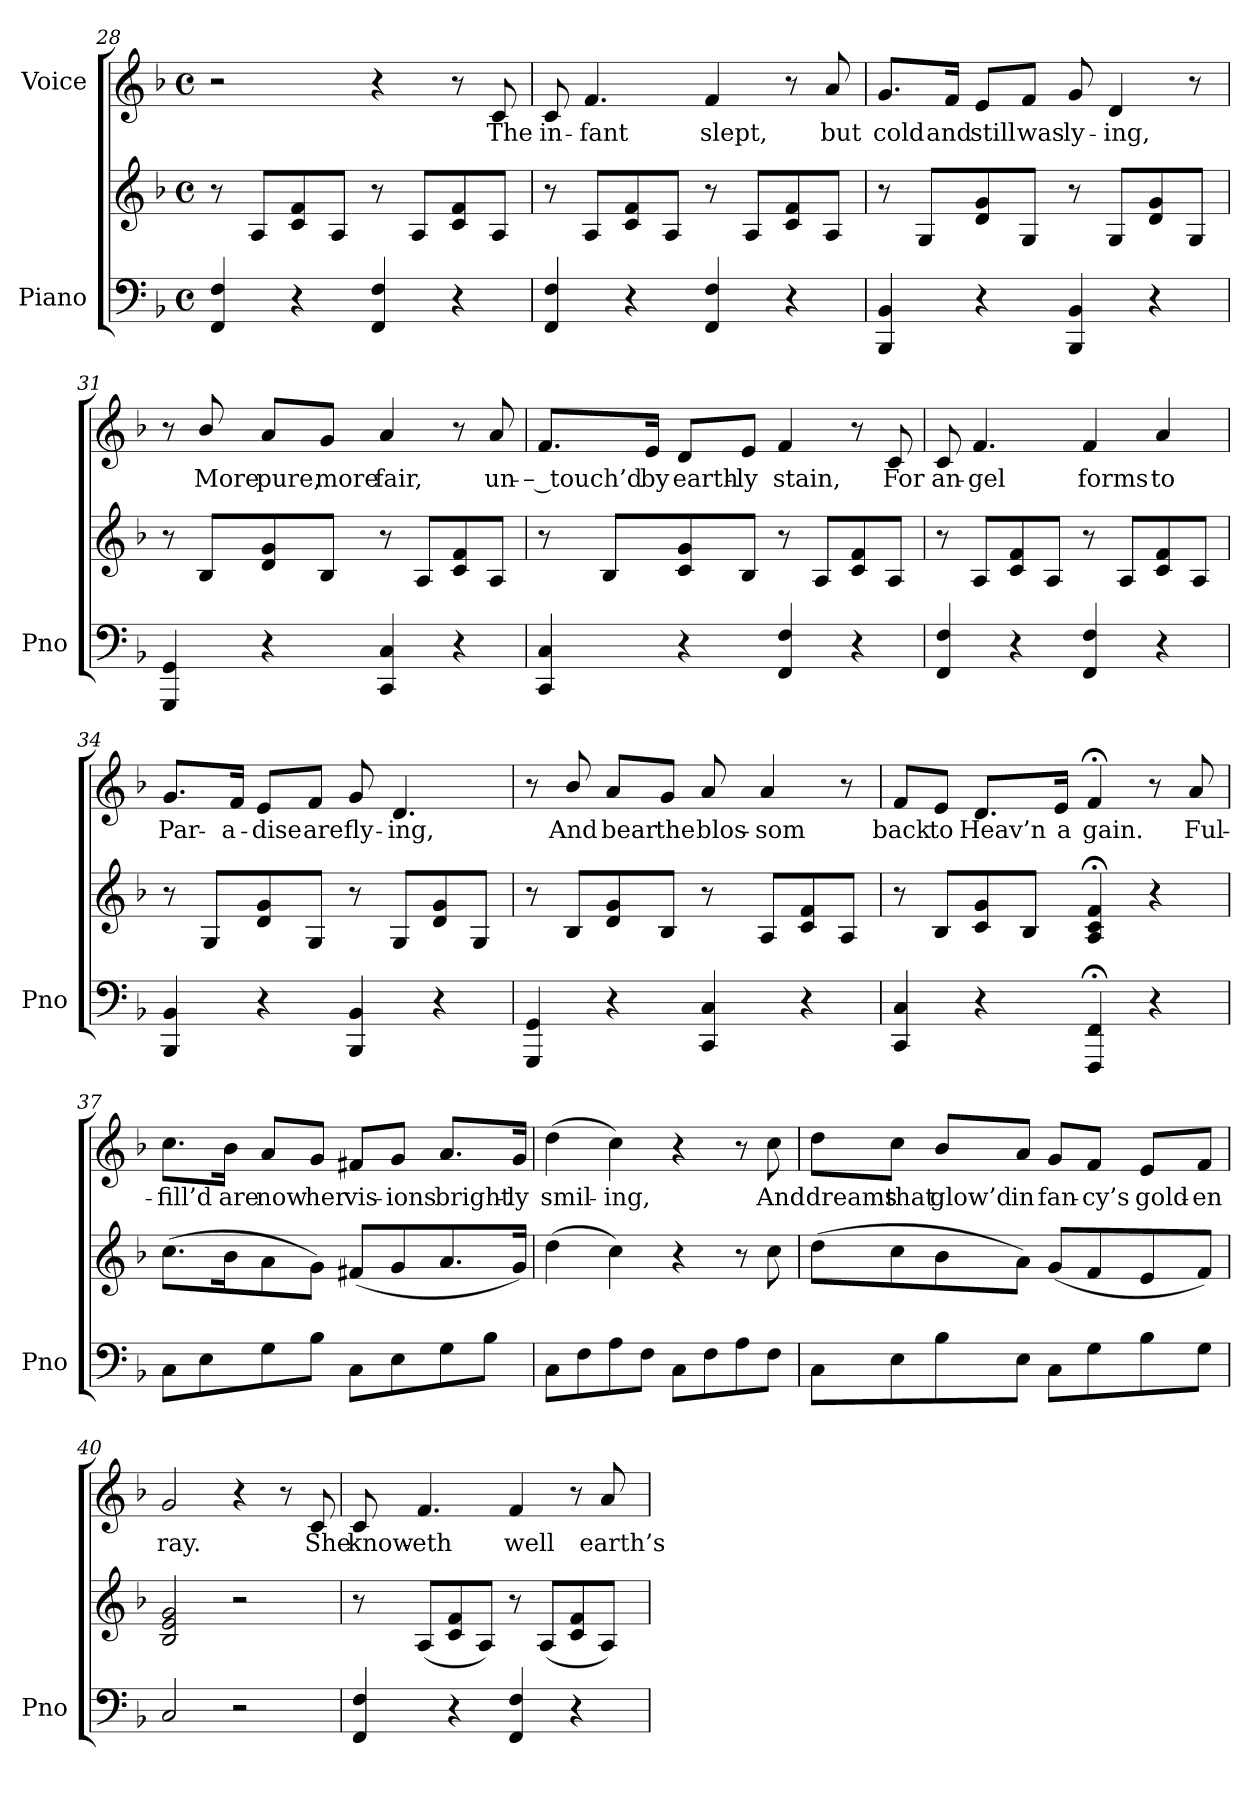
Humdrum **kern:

**kern	**kern	**kern	**text
*part2	*part2	*part1	*part1
*staff3	*staff2	*staff1	*staff1
*I"Piano	*	*I"Voice	*
*I'Pno	*	*	*
*clefF4	*clefG2	*clefG2	*
*k[b-]	*k[b-]	*k[b-]	*
*M4/4	*M4/4	*M4/4	*
*met(c)	*met(c)	*met(c)	*
=28	=28	=28	=28
4FF/ 4F/	8r	2r	.
.	8A/L	.	.
4r	8c/ 8f/	.	.
.	8A/J	.	.
4FF/ 4F/	8r	4r	.
.	8A/L	.	.
4r	8c/ 8f/	8r	.
.	8A/J	8c/	The
=29	=29	=29	=29
4FF/ 4F/	8r	8c/	in-
.	8A/L	4.f/	-fant
4r	8c/ 8f/	.	.
.	8A/J	.	.
4FF/ 4F/	8r	4f/	slept,
.	8A/L	.	.
4r	8c/ 8f/	8r	.
.	8A/J	8a/	but
=30	=30	=30	=30
4BBB-/ 4BB-/	8r	8.g/L	cold
.	8G/L	.	.
.	.	16f/Jk	and
4r	8d/ 8g/	8e/L	still
.	8G/J	8f/J	was
4BBB-/ 4BB-/	8r	8g/	ly-
.	8G/L	4d/	-ing,
4r	8d/ 8g/	.	.
.	8G/J	8r	.
=31	=31	=31	=31
4GGG/ 4GG/	8r	8r	.
.	8B-/L	8b-/	More
4r	8d/ 8g/	8a/L	pure,
.	8B-/J	8g/J	more
4CC/ 4C/	8r	4a/	fair,
.	8A/L	.	.
4r	8c/ 8f/	8r	.
.	8A/J	8a/	un-
=32	=32	=32	=32
4CC/ 4C/	8r	8.f/L	-– touch’d
.	8B-/L	.	.
.	.	16e/Jk	by
4r	8c/ 8g/	8d/L	earth-
.	8B-/J	8e/J	-ly
4FF/ 4F/	8r	4f/	stain,
.	8A/L	.	.
4r	8c/ 8f/	8r	.
.	8A/J	8c/	For
=33	=33	=33	=33
4FF/ 4F/	8r	8c/	an-
.	8A/L	4.f/	-gel
4r	8c/ 8f/	.	.
.	8A/J	.	.
4FF/ 4F/	8r	4f/	forms
.	8A/L	.	.
4r	8c/ 8f/	4a/	to
.	8A/J	.	.
=34	=34	=34	=34
4BBB-/ 4BB-/	8r	8.g/L	Par-
.	8G/L	.	.
.	.	16f/Jk	-a-
4r	8d/ 8g/	8e/L	-dise
.	8G/J	8f/J	are
4BBB-/ 4BB-/	8r	8g/	fly-
.	8G/L	4.d/	-ing,
4r	8d/ 8g/	.	.
.	8G/J	.	.
=35	=35	=35	=35
4GGG/ 4GG/	8r	8r	.
.	8B-/L	8b-/	And
4r	8d/ 8g/	8a/L	bear
.	8B-/J	8g/J	the
4CC/ 4C/	8r	8a/	blos-
.	8A/L	4a/	-som
4r	8c/ 8f/	.	.
.	8A/J	8r	.
=36	=36	=36	=36
4CC/ 4C/	8r	8f/L	back
.	8B-/L	8e/J	to
4r	8c/ 8g/	8.d/L	Heav’n
.	8B-/J	.	.
.	.	16e/Jk	a
4FFF/;< 4FF/;<	4A/;< 4c/;< 4f/;<	4f;</	gain.
4r	4r	8r	.
.	.	8a/	Ful-
=37	=37	=37	=37
8C\L	(8.cc\L	8.cc\L	-fill’d
8E\	.	.	.
.	16b-\K	16b-\Jk	are
8G\	8a\	8a/L	now
8B-\J	8g\J)	8g/J	her
8C\L	(8f#X/L	8f#X/L	vis-
8E\	8g/	8g/J	-ions
8G\	8.a/	8.a/L	bright-
8B-\J	.	.	.
.	16g/Jk)	16g/Jk	-ly
=38	=38	=38	=38
8C\L	(4dd\	(4dd\	smil-
8F\	.	.	.
8A\	4cc\)	4cc\)	-ing,
8F\J	.	.	.
8C\L	4r	4r	.
8F\	.	.	.
8A\	8r	8r	.
8F\J	8cc\	8cc\	And
=39	=39	=39	=39
8C\L	(8dd\L	8dd\L	dreams
8E\	8cc\	8cc\J	that
8B-\	8b-\	8b-/L	glow’d
8E\J	8a\J)	8a/J	in
8C\L	(8g/L	8g/L	fan-
8G\	8f/	8f/J	-cy’s
8B-\	8e/	8e/L	gold-
8G\J	8f/J)	8f/J	-en
=40	=40	=40	=40
2C/	2B-/ 2e/ 2g/	2g/	ray.
2r	2r	4r	.
.	.	8r	.
.	.	8c/	She
=41	=41	=41	=41
4FF/ 4F/	8r	8c/	know-
.	(8A/L	4.f/	-eth
4r	8c/ 8f/	.	.
.	8A/J)	.	.
4FF/ 4F/	8r	4f/	well
.	(8A/L	.	.
4r	8c/ 8f/	8r	.
.	8A/J)	8a/	earth’s
=	=	=	=
*-	*-	*-	*-
